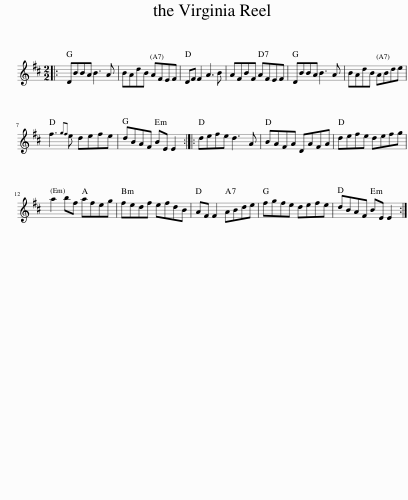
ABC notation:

X:1
L:1/8
M:2/2
I:linebreak $
K:D
V:1 treble
V:1
|: DBBA B3 A | BAdB AFEF | DF F2 A3 B | AFBF AFEF | DBBA B3 A | %5
 BAdB ABde |$ f3{gf} e defe | dBAF BE E2 :: defe d3 A | BAFA DAFA | %10
 defe defg |$ a2 bf afeg | fedf efdB | AF F2 ABde | fgfe defe | %15
 dBAF BE E2 :| %16
